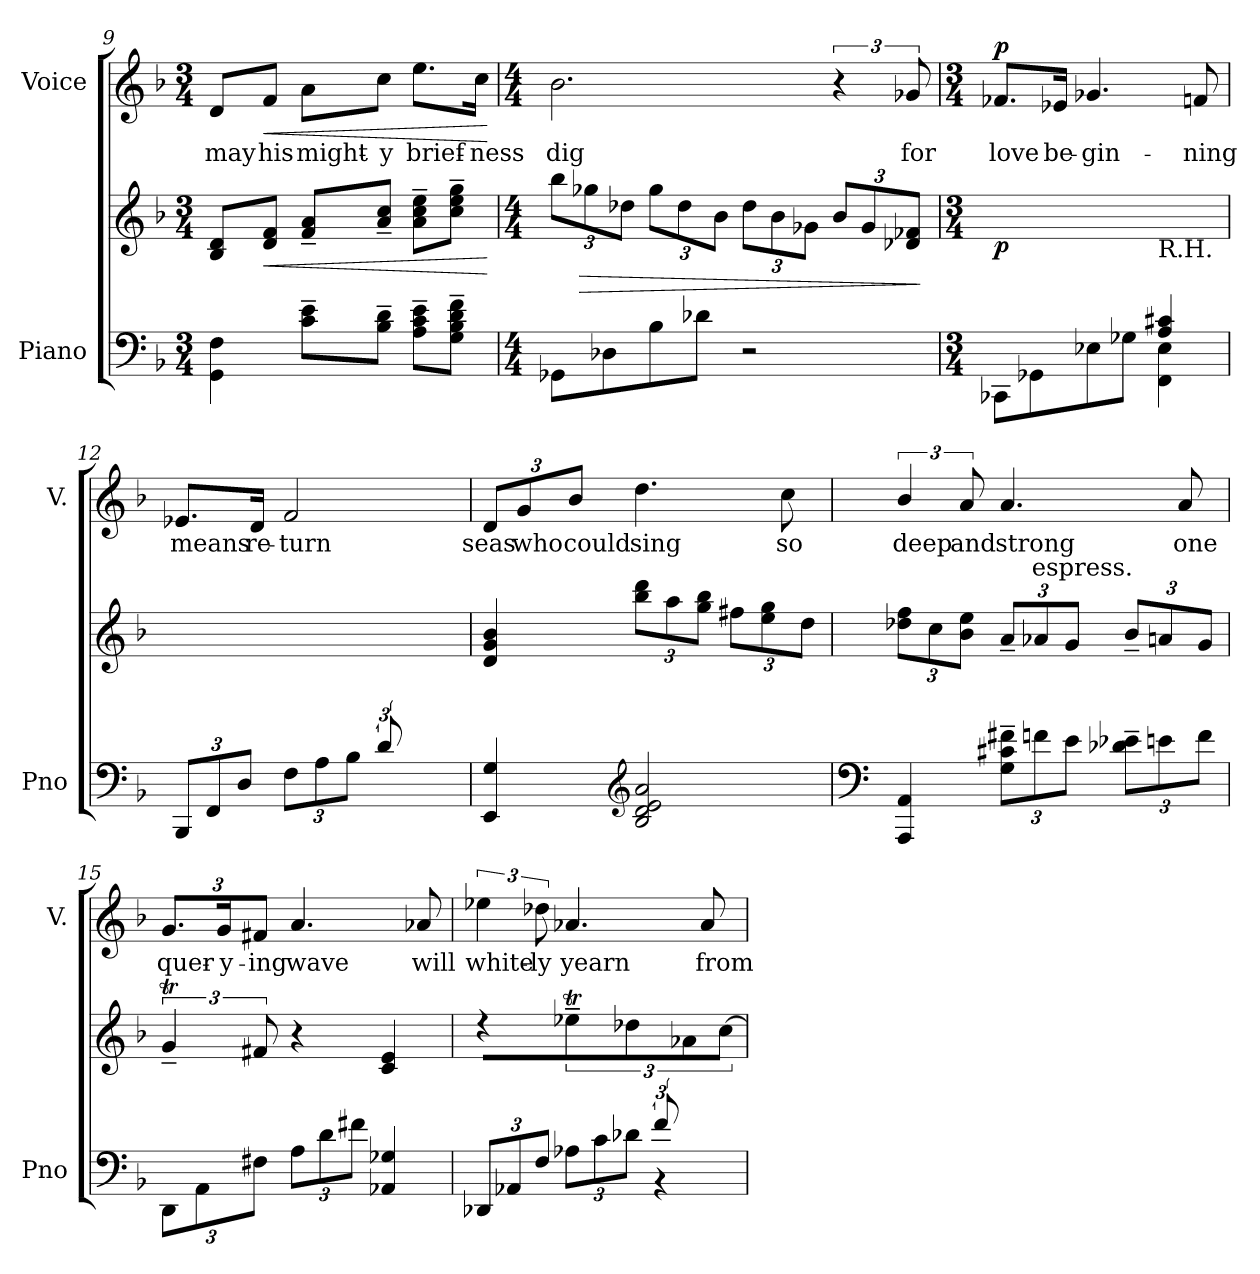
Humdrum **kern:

**kern	**kern	**dynam	**kern	**text	**dynam
*part2	*part2	*part2	*part1	*part1	*part1
*staff3	*staff2	*staff2/3	*staff1	*staff1	*staff1
*I"Piano	*	*	*I"Voice	*	*
*I'Pno	*	*	*I'V.	*	*
!!LO:PB:g=z
*clefF4	*clefG2	*	*clefG2	*	*
*k[b-]	*k[b-]	*	*k[b-]	*	*
*F:	*F:	*	*F:	*	*
*M3/4	*M3/4	*	*M3/4	*	*
=9	=9	=9	=9	=9	=9
!	!	!	!	!LO:LY:b	!
4F\ 4GG\	8d/ 8B-/L	.	8d/L	may	.
!	!	!LO:HP:b	!	!	!
!	!	!	!	!LO:LY:b	!LO:HP:b
.	8f/ 8d/J	<	8f/J	his	<
!	!	!	!	!LO:LY:b	!
8e\~> 8c\~>L	8a/~< 8f/~<L	.	8a\L	might-	.
!	!	!	!	!LO:LY:b	!
8d\~> 8B-\~>J	8cc/~< 8a/~<J	.	8cc\J	-y	.
!	!	!	!	!LO:LY:b	!
8e\~> 8c\~> 8A\~>L	8ee\~> 8cc\~> 8a\~>L	.	8.ee\L	brief-	.
8f\~> 8d\~> 8B-\~> 8G\~>J	8gg\~> 8ee\~> 8cc\~>J	.	.	.	.
!	!	!	!	!LO:LY:b	!
.	.	.	16cc\Jk	-ness	.
.	.	[	.	.	[
=10	=10	=10	=10	=10	=10
*M4/4	*M4/4	*	*M4/4	*	*
*	*Xbrackettup	*	*	*	*
!	!	!	!	!LO:LY:b	!
8GG-X\L	12bb-\L	.	2.b-\	dig	.
!	!	!LO:HP:b	!	!	!
.	12gg-X\	>	.	.	.
8D-X\	.	.	.	.	.
.	12dd-X\J	.	.	.	.
8B-\	12gg-\L	.	.	.	.
.	12dd-\	.	.	.	.
8d-X\J	.	.	.	.	.
.	12b-\J	.	.	.	.
2r	12dd-\L	.	.	.	.
.	12b-\	.	.	.	.
.	12g-X\J	.	.	.	.
.	12b-/L	.	6r	.	.
.	12g-/	.	.	.	.
!	!	!	!	!LO:LY:b	!
.	12f-X/ 12d-X/J	.	12g-X/	for	.
.	.	]	.	.	.
!!LO:LB:g=z
=11	=11	=11	=11	=11	=11
*M3/4	*M3/4	*	*M3/4	*	*
*^	*	*	*	*	*
!	!	!	!LO:DY:b	!	!LO:LY:b	!LO:DY:a
2ryy	8CC-X\L	2ryy	p	8.f-X/L	love	p
.	8GG-X\	.	.	.	.	.
!	!	!	!	!	!LO:LY:b	!
.	.	.	.	16e-X/Jk	be-	.
!	!	!	!	!	!LO:LY:b	!
.	8E-X\	.	.	4.g-X/	-gin-	.
.	8G-X\J	.	.	.	.	.
!	!	!LO:TX:b:color=#000000:t=R.H.	!	!	!	!
4c#X/ 4A/	4E-\ 4FF\	4ryy	.	.	.	.
!	!	!	!	!	!LO:LY:b	!
.	.	.	.	8fn/	-ning	.
*v	*v	*	*	*	*	*
=12	=12	=12	=12	=12	=12
*Xbrackettup	*	*	*	*	*
!	!	!	!	!LO:LY:b	!
12BBB-/L	12%7ryy	.	8.e-X/L	means	.
12FF/	.	.	.	.	.
12D/J	.	.	.	.	.
!	!	!	!	!LO:LY:b	!
.	.	.	16d/Jk	re-	.
!	!	!	!	!LO:LY:b	!
12F\L	.	.	2f/	-turn	.
12A\	.	.	.	.	.
12B-\J	.	.	.	.	.
*brackettup	*	*	*	*	*
12d/L	.	.	.	.	.
6ryy	12f\	.	.	.	.
.	12a\J	.	.	.	.
=13	=13	=13	=13	=13	=13
!	!	!	!	!LO:LY:b	!
4G/ 4EE/	4b-/ 4g/ 4d/	.	12d/L	seas	.
!	!	!	!	!LO:LY:b	!
.	.	.	12g/	who	.
!	!	!	!	!LO:LY:b	!
.	.	.	12b-/J	could	.
*clefG2	*	*	*	*	*
!	!	!	!	!LO:LY:b	!
2a/ 2e/ 2d/ 2B-/	12ddd\ 12bb-\L	.	4.dd\	sing	.
.	12aa\	.	.	.	.
.	12bb-\ 12gg\J	.	.	.	.
.	12ff#X\L	.	.	.	.
.	12gg\ 12ee\	.	.	.	.
!	!	!	!	!LO:LY:b	!
.	.	.	8cc\	so	.
.	12dd\J	.	.	.	.
!!LO:LB:g=z
=14	=14	=14	=14	=14	=14
*clefF4	*	*	*	*	*
!	!	!	!	!LO:LY:b	!
4AA/ 4AAA/	12ff\ 12dd-X\L	.	6b-/	deep	.
.	12cc\	.	.	.	.
!	!	!	!	!LO:LY:b	!
.	12ee\ 12b-\J	.	12a/	and	.
*Xbrackettup	*	*	*	*	*
!	!	!	!	!LO:LY:b	!
12f#X\~> 12c#X\~> 12G\~>L	12a~</L	.	4.a/	strong	.
!	!LO:TX:a:t=espress.	!	!	!	!
12fn\	12a-X/	.	.	.	.
12e\J	12g/J	.	.	.	.
12e-X\~> 12d-X\~>L	12b-~</L	.	.	.	.
12en\	12an/	.	.	.	.
!	!	!	!	!LO:LY:b	!
.	.	.	8a/	one	.
12f\J	12g/J	.	.	.	.
=15	=15	=15	=15	=15	=15
*	*brackettup	*	*	*	*
!	!	!	!	!LO:LY:b	!
12DD\L	6gT~</	.	12.g/L	quer-	.
12AA\	.	.	.	.	.
!	!	!	!	!LO:LY:b	!
.	.	.	24g/K	-y-	.
!	!	!	!	!LO:LY:b	!
12F#X\J	12f#XTTT/	.	12f#X/J	-ing	.
!	!	!	!	!LO:LY:b	!
12A\L	4r	.	4.a/	wave	.
12d\	.	.	.	.	.
12f#X\J	.	.	.	.	.
4G-X/ 4AA-X/	4e/ 4c/	.	.	.	.
!	!	!	!	!LO:LY:b	!
.	.	.	8a-X/	will	.
!!LO:PB:g=z
=16	=16	=16	=16	=16	=16
*^	*	*	*	*	*
!	!	!	!	!	!LO:LY:b	!
2ryy	12DD-X/L	4r	.	6ee-X\	white-	.
.	12AA-X/	.	.	.	.	.
!	!	!	!	!	!LO:LY:b	!
.	12F/J	.	.	12dd-X\	-ly	.
!	!	!	!	!	!LO:LY:b	!
.	12A-X\L	6ee-XT~<\	.	4.a-X/	yearn	.
.	12c\	.	.	.	.	.
.	12d-X\J	12dd-XTTT\	.	.	.	.
*brackettup	*	*	*	*	*	*
12fTTT/L	4r	12ryy	.	.	.	.
6ryy	.	12a-X\	.	.	.	.
!	!	!	!	!	!LO:LY:b	!
.	.	.	.	8a-/	from	.
.	.	[12cc\J	.	.	.	.
*v	*v	*	*	*	*	*
=	=	=	=	=	=
*-	*-	*-	*-	*-	*-
